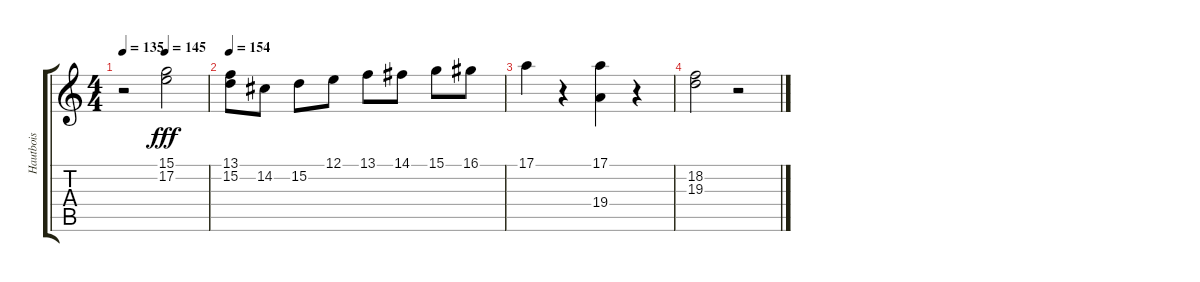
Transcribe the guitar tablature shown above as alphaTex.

\track ("Hautbois" "Hautbois") {instrument oboe}
\staff {score tabs}
\tuning (E4 B3 G3 D3 A2 E2) {hide}
\ts (4 4)
\tempo 135
\tempo (145 0.5)
\clef g2
\ks c
r.2{dy fff} (15.1 17.2).2 |
\tempo 154
(13.1 15.2).8 14.2.8 15.2.8 12.1.8 13.1.8 14.1.8 15.1.8 16.1.8 |
17.1.4 r.4 (17.1 19.4).4 r.4 |
(18.2 19.3).2 r.2
